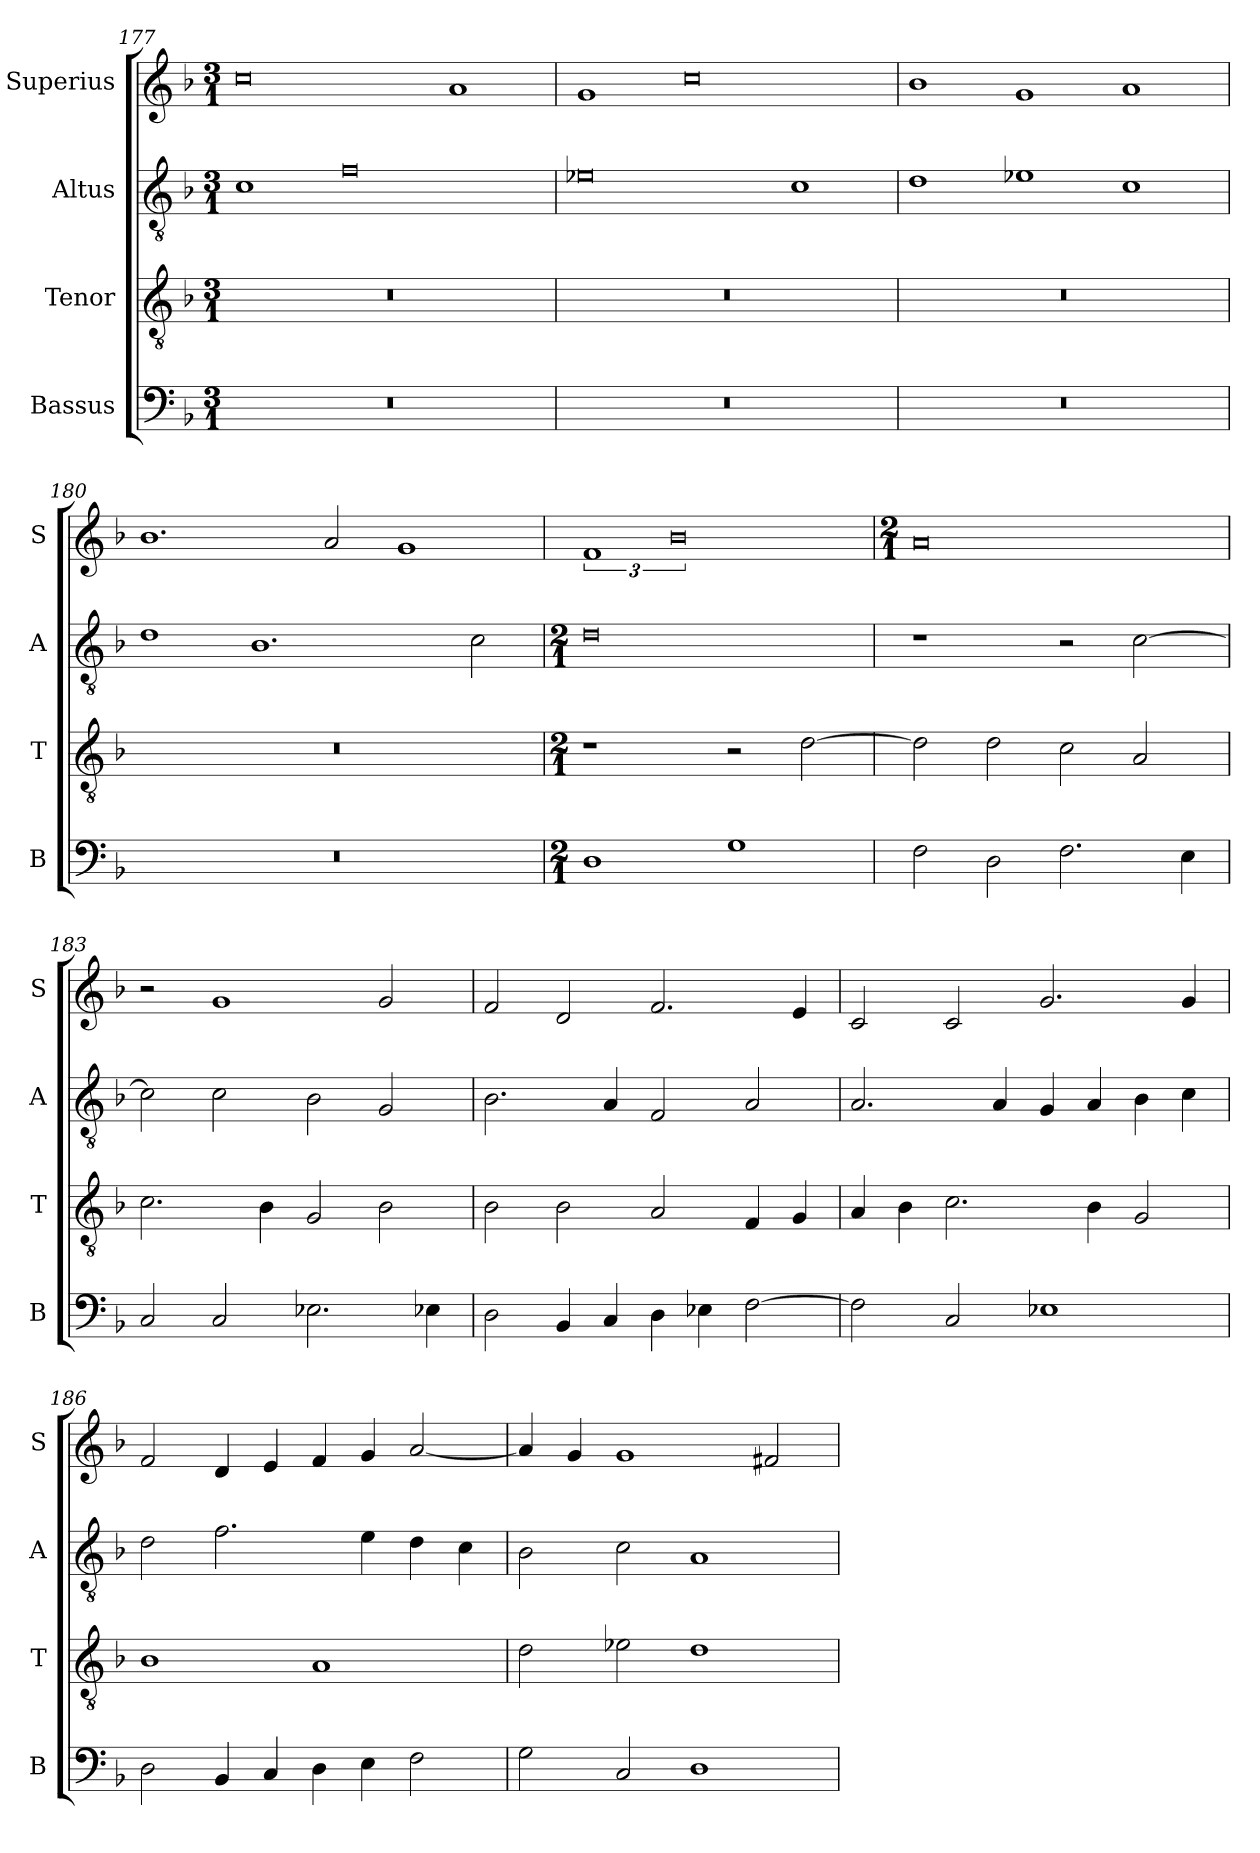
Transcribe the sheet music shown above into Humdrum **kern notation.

**kern	**kern	**kern	**kern
*part4	*part3	*part2	*part1
*staff4	*staff3	*staff2	*staff1
*I"Bassus	*I"Tenor	*I"Altus	*I"Superius
*I'B	*I'T	*I'A	*I'S
*clefF4	*clefGv2	*clefGv2	*clefG2
*k[b-]	*k[b-]	*k[b-]	*k[b-]
*M3/1	*M3/1	*M3/1	*M3/1
=177	=177	=177	=177
0.r	0.r	1c	0cc
.	.	0f	.
.	.	.	1a
=178	=178	=178	=178
0.r	0.r	0e-X	1g
.	.	.	0cc
.	.	1c	.
=179	=179	=179	=179
0.r	0.r	1d	1b-
.	.	1e-X	1g
.	.	1c	1a
=180	=180	=180	=180
0.r	0.r	1d	1.b-
.	.	1.B-	.
.	.	.	2a/
.	.	.	1g
.	.	2c\	.
=181	=181	=181	=181
*M2/1	*M2/1	*M2/1	*
1D	1r	0d	3%2f
.	.	.	3%4b-
1G	2r	.	.
.	[2d\	.	.
=182	=182	=182	=182
*	*	*	*M2/1
2F\	2d\]	1r	0a
2D\	2d\	.	.
2.F\	2c\	2r	.
.	2A/	[2c\	.
4E\	.	.	.
=183	=183	=183	=183
2C/	2.c\	2c\]	2r
2C/	.	2c\	1g
.	4B-\	.	.
2.E-X\	2G/	2B-\	.
.	2B-\	2G/	2g/
4E-X\	.	.	.
=184	=184	=184	=184
2D\	2B-\	2.B-\	2f/
4BB-/	2B-\	.	2d/
4C/	.	4A/	.
4D\	2A/	2F/	2.f/
4E-X\	.	.	.
[2F\	4F/	2A/	.
.	4G/	.	4e/
=185	=185	=185	=185
2F\]	4A/	2.A/	2c/
.	4B-\	.	.
2C/	2.c\	.	2c/
.	.	4A/	.
1E-X	.	4G/	2.g/
.	4B-\	4A/	.
.	2G/	4B-\	.
.	.	4c\	4g/
=186	=186	=186	=186
2D\	1B-	2d\	2f/
4BB-/	.	2.f\	4d/
4C/	.	.	4e/
4D\	1A	.	4f/
4E\	.	4e\	4g/
2F\	.	4d\	[2a/
.	.	4c\	.
=187	=187	=187	=187
2G\	2d\	2B-\	4a/]
.	.	.	4g/
2C/	2e-X\	2c\	1g
1D	1d	1A	.
.	.	.	2f#X/
=	=	=	=
*-	*-	*-	*-
